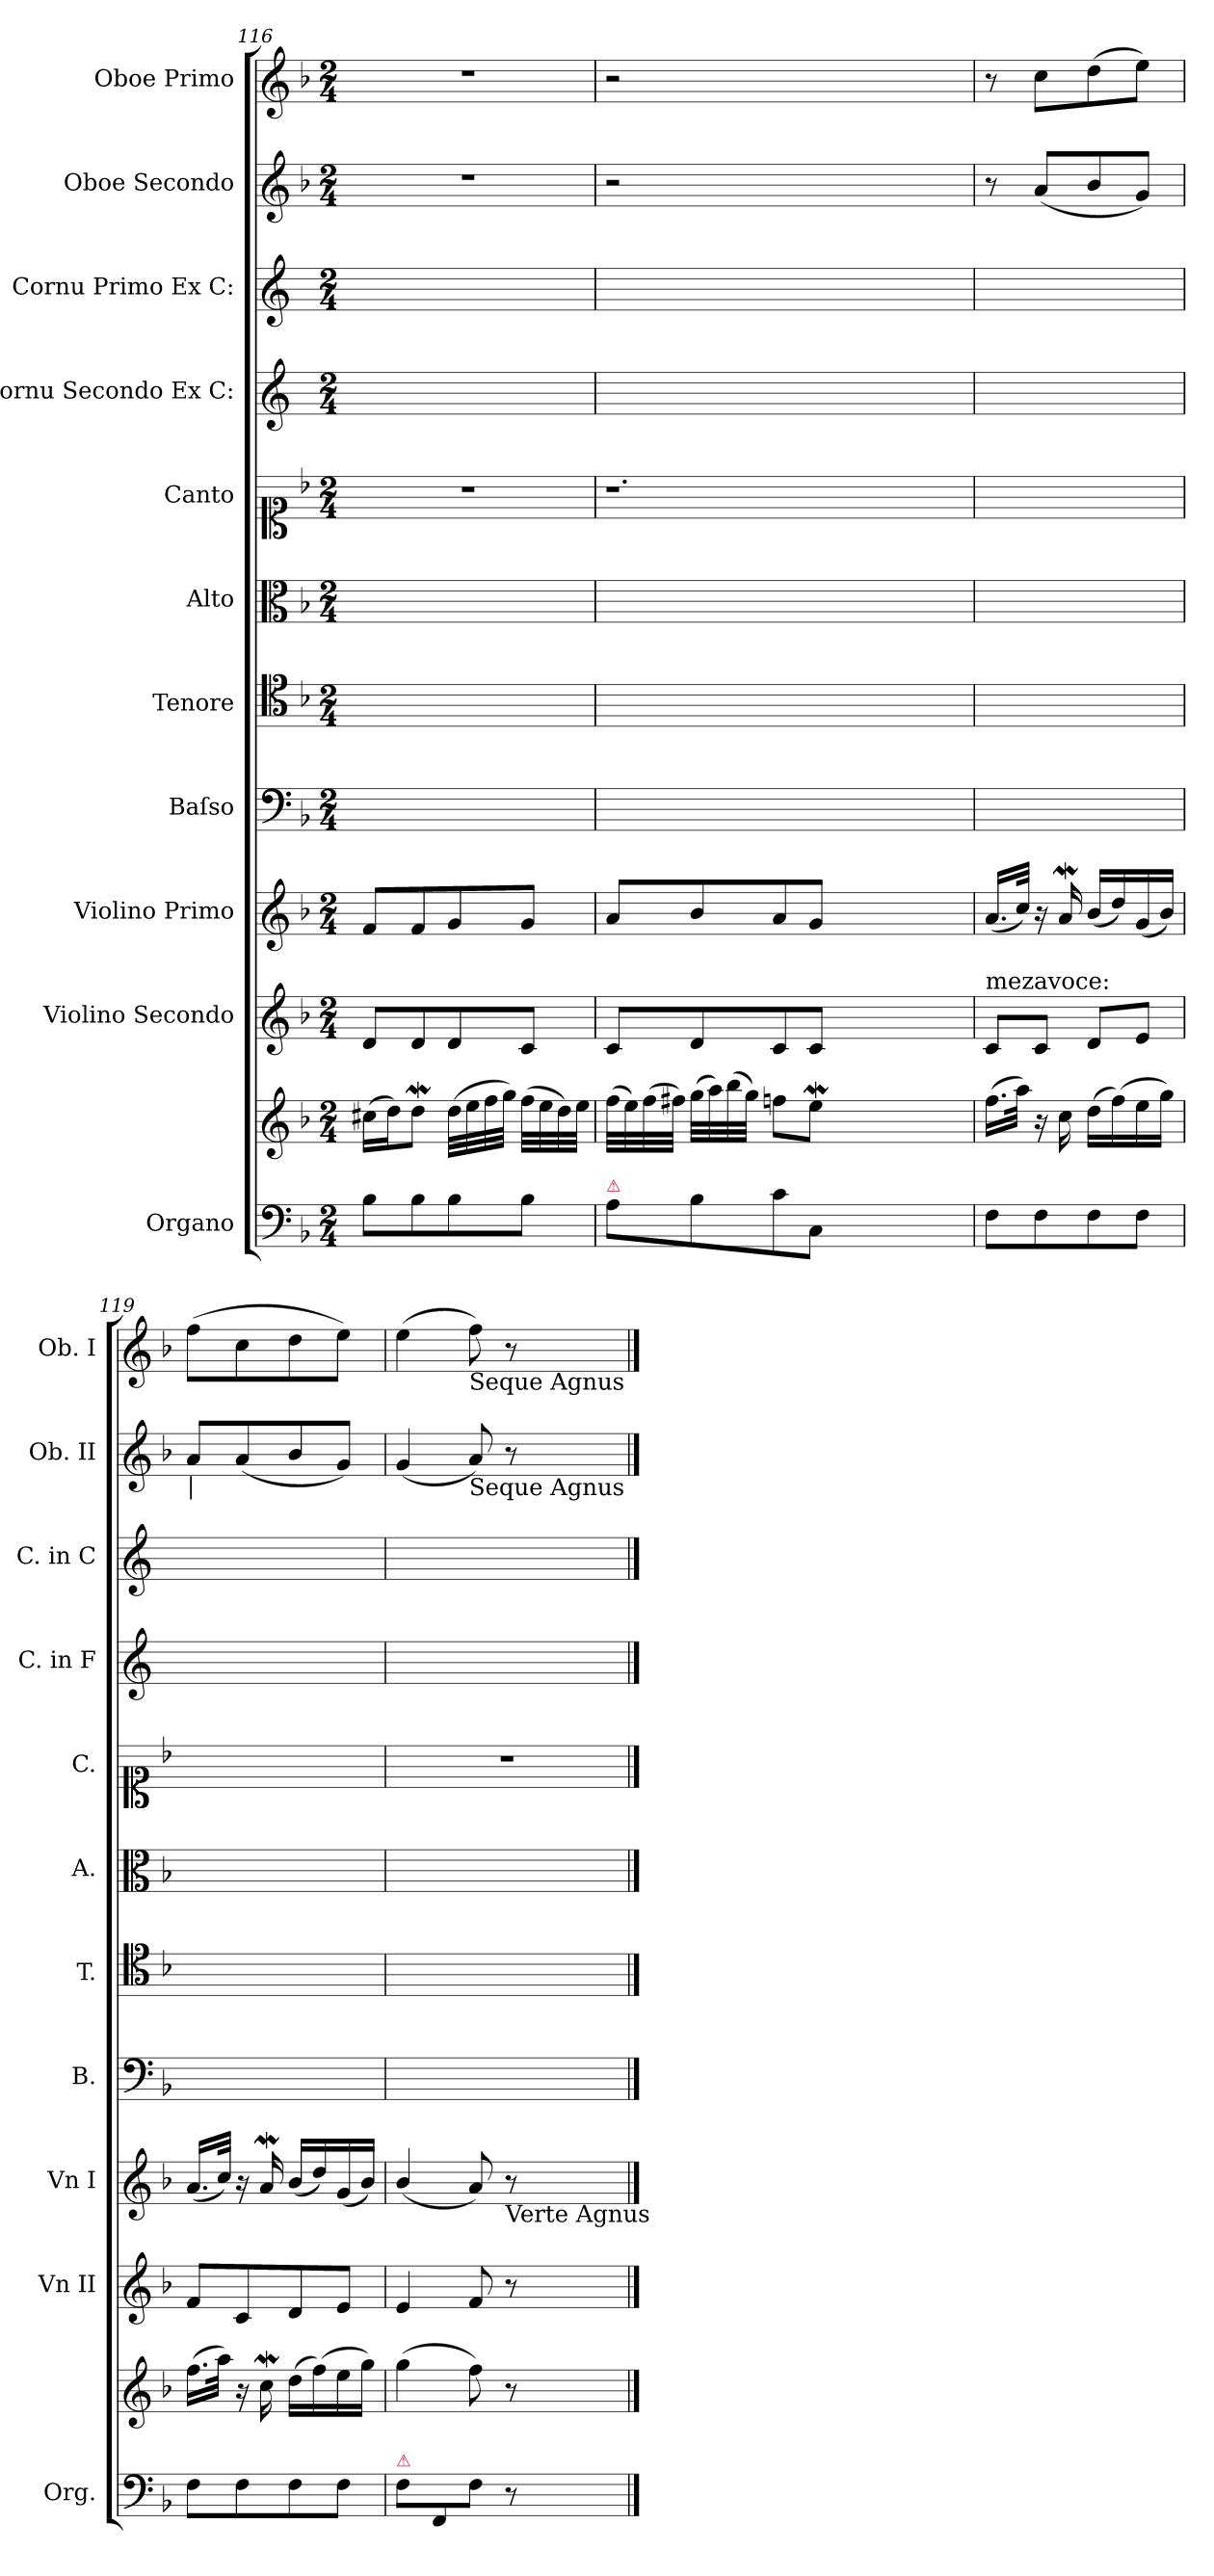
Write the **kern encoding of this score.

**kern	**kern	**kern	**kern	**kern	**kern	**kern	**kern	**kern	**kern	**kern	**dynam	**kern	**dynam
*part11	*part11	*part10	*part9	*part8	*part7	*part6	*part5	*part4	*part3	*part2	*part2	*part1	*part1
*staff12	*staff11	*staff10	*staff9	*staff8	*staff7	*staff6	*staff5	*staff4	*staff3	*staff2	*staff2	*staff1	*staff1
*I"Organo	*	*I"Violino Secondo	*I"Violino Primo	*I"Baſso	*I"Tenore	*I"Alto	*I"Canto	*I"Cornu Secondo Ex C:	*I"Cornu Primo Ex C:	*I"Oboe Secondo	*	*I"Oboe Primo	*
*I'Org.	*	*I'Vn II	*I'Vn I	*I'B.	*I'T.	*I'A.	*I'C.	*I'C. in F	*I'C. in C	*I'Ob. II	*	*I'Ob. I	*
*clefF4	*clefG2	*clefG2	*clefG2	*clefF4	*clefC4	*clefC3	*clefC1	*clefG2	*clefG2	*clefG2	*	*clefG2	*
*	*	*	*	*	*	*	*	*ITrd4c7	*ITrd4c7	*	*	*	*
*k[b-]	*k[b-]	*k[b-]	*k[b-]	*k[b-]	*k[b-]	*k[b-]	*k[b-]	*k[b-]	*k[b-]	*k[b-]	*	*k[b-]	*
*F:	*F:	*F:	*F:	*F:	*F:	*F:	*F:	*F:	*F:	*F:	*	*F:	*
*M2/4	*M2/4	*M2/4	*M2/4	*M2/4	*M2/4	*M2/4	*M2/4	*M2/4	*M2/4	*M2/4	*	*M2/4	*
=116	=116	=116	=116	=116	=116	=116	=116	=116	=116	=116	=116	=116	=116
8B-\L	(16cc#X\LL	8d/L	8f/L	2ryy	2ryy	2ryy	2r	2ryy	2ryy	2r	.	2r	.
.	16dd\J)	.	.	.	.	.	.	.	.	.	.	.	.
8B-\	8ddw\J	8d/	8f/	.	.	.	.	.	.	.	.	.	.
8B-\	(32dd\LLL	8d/	8g/	.	.	.	.	.	.	.	.	.	.
.	32ee\	.	.	.	.	.	.	.	.	.	.	.	.
.	32ff\	.	.	.	.	.	.	.	.	.	.	.	.
.	32gg\JJJ)	.	.	.	.	.	.	.	.	.	.	.	.
8B-\J	(32ff\LLL	8c/J	8g/J	.	.	.	.	.	.	.	.	.	.
.	32ee\	.	.	.	.	.	.	.	.	.	.	.	.
.	32dd\)	.	.	.	.	.	.	.	.	.	.	.	.
.	32ee\JJJ	.	.	.	.	.	.	.	.	.	.	.	.
=117	=117	=117	=117	=117	=117	=117	=117	=117	=117	=117	=117	=117	=117
!LO:TX:a:color=crimson:t=⚠	!	!	!	!	!	!	!	!	!	!	!	!	!
8A\L	(32ff\LLL	8c/L	8a/L	2ryy	2ryy	2ryy	1.r	2ryy	2ryy	2r	.	2r	.
.	32ee\)	.	.	.	.	.	.	.	.	.	.	.	.
.	(32ff\	.	.	.	.	.	.	.	.	.	.	.	.
.	32ff#X\JJJ)	.	.	.	.	.	.	.	.	.	.	.	.
8B-\	(32gg\LLL	8d/	8b-/	.	.	.	.	.	.	.	.	.	.
.	32aa\)	.	.	.	.	.	.	.	.	.	.	.	.
.	(32bb-\	.	.	.	.	.	.	.	.	.	.	.	.
.	32gg\JJJ)	.	.	.	.	.	.	.	.	.	.	.	.
8c\	8ffn\L	8c/	8a/	.	.	.	.	.	.	.	.	.	.
8C/J	8eeW\J	8c/J	8g/J	.	.	.	.	.	.	.	.	.	.
1ryy	1ryy	1ryy	1ryy	1ryy	1ryy	1ryy	.	1ryy	1ryy	1ryy	.	1ryy	.
=118	=118	=118	=118	=118	=118	=118	=118	=118	=118	=118	=118	=118	=118
!	!	!LO:TX:a:t=mezavoce&colon;	!	!	!	!	!	!	!	!	!	!	!
8F\L	(16.ff\LL	8c/L	(16.a/LL	2ryy	2ryy	2ryy	2ryy	2ryy	2ryy	8r	.	8r	.
.	32aa\JJk)	.	32cc/JJk)	.	.	.	.	.	.	.	.	.	.
!	!	!	!	!	!	!	!	!	!	!	!LO:DY:a	!	!LO:DY:a
8F\	16r	8c/J	16r	.	.	.	.	.	.	(8a/L	pio&colon;	8cc\L	pio&colon;
.	16cc\	.	16aW/	.	.	.	.	.	.	.	.	.	.
8F\	(16dd\LL	8d/L	(16b-/LL	.	.	.	.	.	.	8b-/	.	(8dd\	.
.	(16ff\)	.	16dd/)	.	.	.	.	.	.	.	.	.	.
8F\J	16ee\	8e/J	(16g/	.	.	.	.	.	.	8g/J)	.	8ee\J)	.
.	16gg\JJ)	.	16b-/JJ)	.	.	.	.	.	.	.	.	.	.
=119	=119	=119	=119	=119	=119	=119	=119	=119	=119	=119	=119	=119	=119
!	!	!	!	!	!	!	!	!	!	!LO:TX:b:t=|	!	!	!
8F\L	(16.ff\LL	8f/L	(16.a/LL	2ryy	2ryy	2ryy	2ryy	2ryy	2ryy	8a/L	.	(8ff\L	.
.	32aa\JJk)	.	32cc/JJk)	.	.	.	.	.	.	.	.	.	.
8F\	16r	8c/	16r	.	.	.	.	.	.	(8a/	.	8cc\	.
.	16ccW\	.	16aW/	.	.	.	.	.	.	.	.	.	.
8F\	(16dd\LL	8d/	(16b-/LL	.	.	.	.	.	.	8b-/	.	8dd\	.
.	(16ff\)	.	16dd/)	.	.	.	.	.	.	.	.	.	.
8F\J	16ee\	8e/J	(16g/	.	.	.	.	.	.	8g/J)	.	8ee\J)	.
.	16gg\JJ)	.	16b-/JJ)	.	.	.	.	.	.	.	.	.	.
=120	=120	=120	=120	=120	=120	=120	=120	=120	=120	=120	=120	=120	=120
!LO:TX:a:color=crimson:t=⚠	!	!	!	!	!	!	!	!	!	!	!	!	!
8F\L	(4gg\	4e/	(4b-/	2ryy	2ryy	2ryy	2r	2ryy	2ryy	(4g/	.	(4ee\	.
8FF/	.	.	.	.	.	.	.	.	.	.	.	.	.
!	!	!	!	!	!	!	!	!	!	!	!	!LO:TX:b:t=Seque Agnus	!
!	!	!	!	!	!	!	!	!	!	!LO:TX:b:t=Seque Agnus	!	!	!
8F\J	8ff\)	8f/	8a/)	.	.	.	.	.	.	8a/)	.	8ff\)	.
!	!	!	!LO:TX:b:t=Verte Agnus	!	!	!	!	!	!	!	!	!	!
8r	8r	8r	8r	.	.	.	.	.	.	8r	.	8r	.
==	==	==	==	==	==	==	==	==	==	==	==	==	==
*-	*-	*-	*-	*-	*-	*-	*-	*-	*-	*-	*-	*-	*-
